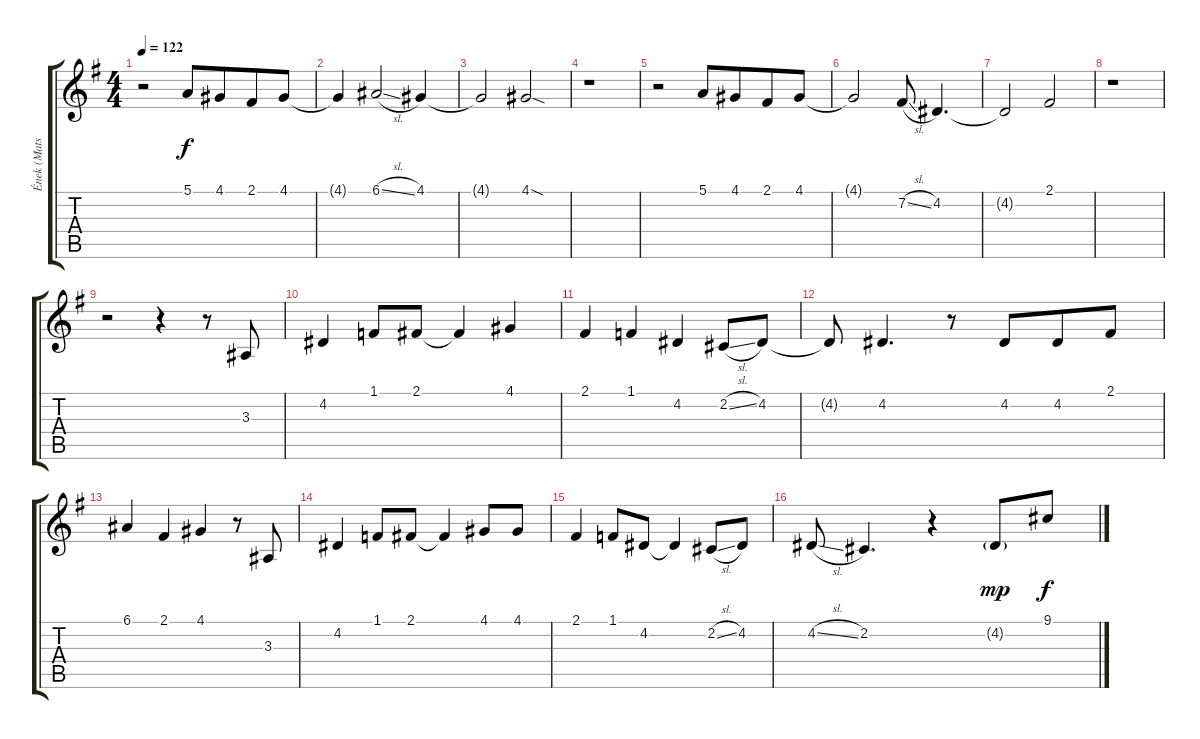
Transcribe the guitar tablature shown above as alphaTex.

\track ("Ének (Mats Levén)" "Ének (Mats") {instrument tenorsax}
\staff {score tabs}
\tuning (E4 B3 G3 D3 A2 E2) {hide}
\ts (4 4)
\tempo 122
\clef g2
\ks g
r.2{dy f} 5.1.8 4.1.8{beam merge} 2.1.8 4.1.8 |
4.1{t}.4 6.1{sl}.2 4.1.4 |
4.1{t}.2 4.1{sod}.2 |
r.1 |
r.2 5.1.8 4.1.8{beam merge} 2.1.8 4.1.8 |
4.1{t}.2 7.2{sl}.8 4.2.4{d} |
4.2{t}.2 2.1.2 |
r.1 |
r.2 r.4 r.8 3.3.8 |
4.2.4 1.1.8 2.1.8 2.1{t}.4 4.1.4 |
2.1.4 1.1.4 4.2.4 2.2{sl}.8 4.2.8 |
4.2{t}.8 4.2.4{d} r.8 4.2.8{beam merge} 4.2.8 2.1.8 |
6.1.4 2.1.4 4.1.4 r.8 3.3.8 |
4.2.4 1.1.8 2.1.8 2.1{t}.4 4.1.8 4.1.8 |
2.1.4 1.1.8 4.2.8 4.2{t}.4 2.2{sl}.8 4.2.8 |
4.2{sl}.8 2.2.4{d} r.4 4.2{g}.8{dy mp} 9.1.8{dy f}
